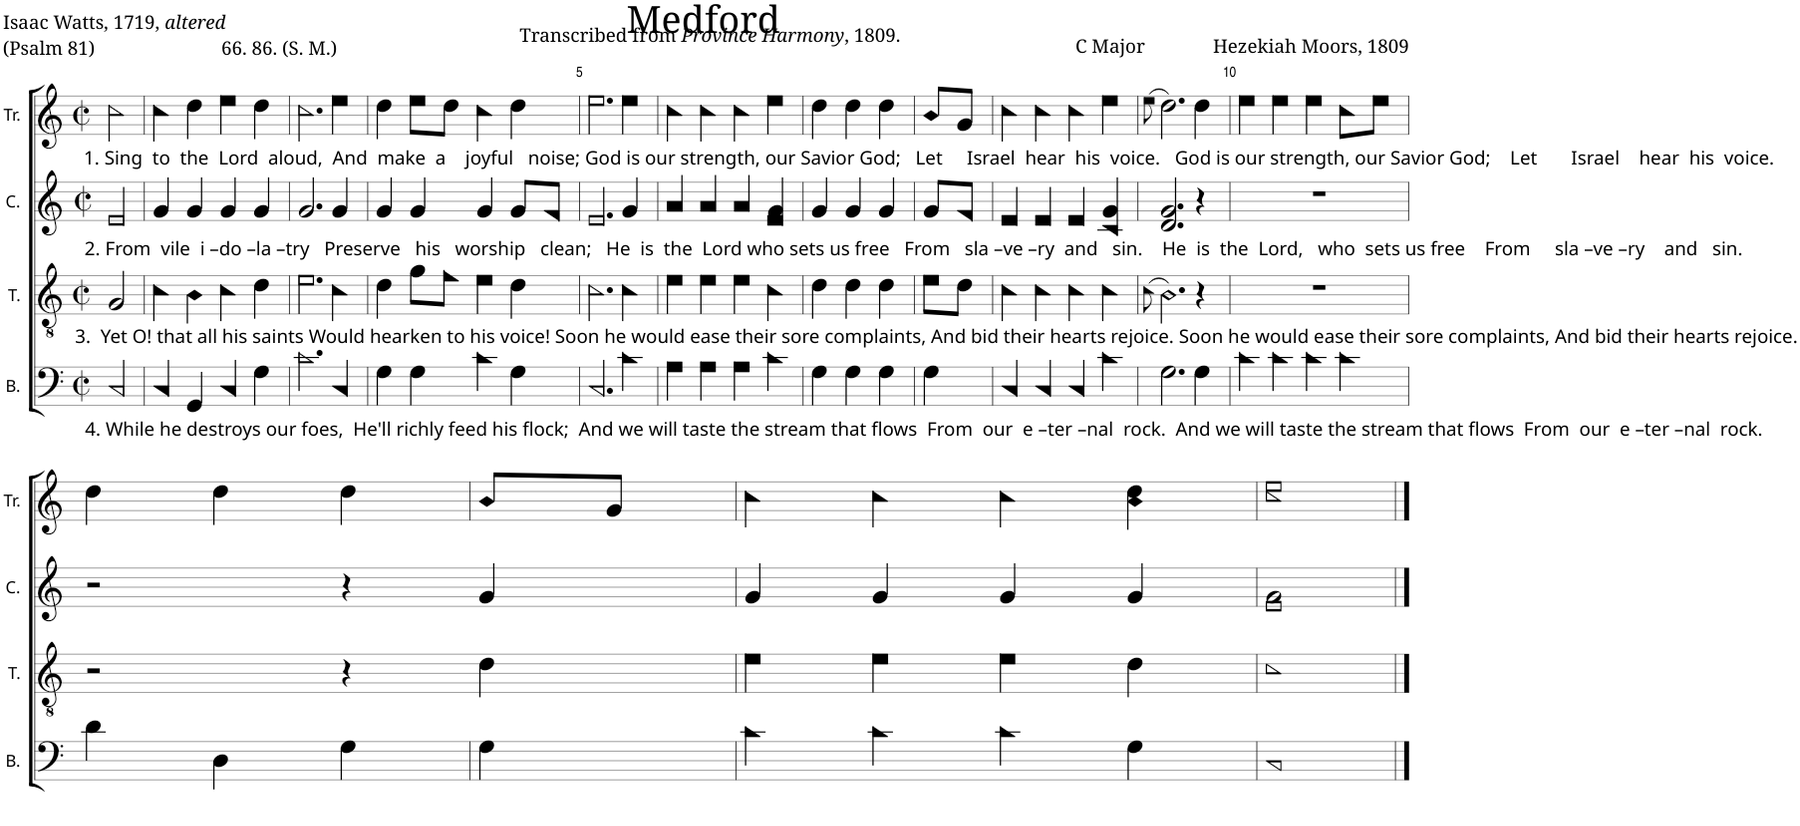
**kern	**kern	**kern	**kern
*part4	*part3	*part2	*part1
*staff4	*staff3	*staff2	*staff1
*I"B.	*I"T.	*I"C.	*I"Tr.
*I'B.	*I'T.	*I'C.	*I'Tr.
*clefF4	*clefGv2	*clefG2	*clefG2
*k[]	*k[]	*k[]	*k[]
*M2/2	*M2/2	*M2/2	*M2/2
*met(c|)	*met(c|)	*met(c|)	*met(c|)
=1	=1	=1	=1
!	!	!	!LO:TX:b:t=1. Sing  to  the  Lord  aloud,  And  make  a    joyful   noise; God is our strength, our Savior God;   Let     Israel  hear  his  voice.   God is our strength, our Savior God;    Let       Israel    hear  his  voice.
!	!	!LO:TX:b:t=2. From  vile  i –do –la –try   Preserve   his   worship   clean;   He  is  the  Lord who sets us free   From   sla –ve –ry  and   sin.    He  is  the  Lord,   who  sets us free    From     sla –ve –ry    and   sin.	!
!	!LO:TX:b:t=3.  Yet O! that all his saints Would hearken to his voice!	!	!
!	!LO:TX:b:t=Soon he would ease their sore complaints	!	!
!	!LO:TX:b:t=, And bid their hearts rejoice.	!	!
!	!LO:TX:b:t=Soon he would ease their sore complaints	!	!
!	!LO:TX:b:t=, And bid their hearts rejoice.	!	!
!LO:TX:b:t=4. While he destroys our foes,  He'll richly feed his flock;  And we will taste the stream that flows  From  our  e –ter –nal  rock.  And we will taste the stream that flows  From  our  e –ter –nal  rock.	!	!	!
2C!/	2G!/	2e!/	2cc!\
=2	=2	=2	=2
4C!/	4c!\	4g!/	4cc!\
4GG!/	4B!\	4g!/	4dd!\
4C!/	4c!\	4g!/	4ee!\
4G!\	4d!\	4g!/	4dd!\
=3	=3	=3	=3
2.c!\	2.e!\	2.g!/	2.cc!\
4C!/	4c!\	4g!/	4ee!\
=4	=4	=4	=4
4G!\	4d!\	4g!/	4dd!\
4G!\	8g!\L	4g!/	8ee!\L
.	8f!\J	.	8dd!\J
4c!\	4e!\	4g!/	4cc!\
4G!\	4d!\	8g!/L	4dd!\
.	.	8f!/J	.
=5	=5	=5	=5
2.C!/	2.c!\	2.e!/	2.ee!\
4c!\	4c!\	4g!/	4ee!\
=6	=6	=6	=6
4A!\	4e!\	4a!/	4cc!\
4A!\	4e!\	4a!/	4cc!\
4A!\	4e!\	4a!/	4cc!\
4c!\	4c!\	4e!/ 4g!/	4ee!\
=7	=7	=7	=7
4G!\	4d!\	4g!/	4dd!\
4G!\	4d!\	4g!/	4dd!\
4G!\	4d!\	4g!/	4dd!\
4G!\	8e!\L	8g!/L	8b!/L
.	8d!\J	8f!/J	8g!/J
=8	=8	=8	=8
4C!/	4c!\	4e!/	4cc!\
4C!/	4c!\	4e!/	4cc!\
4C!/	4c!\	4e!/	4cc!\
4c!\	4c!\	4c!/ 4g!/	4ee!\
=9	=9	=9	=9
.	(8qc\	.	(8qee\
2.G!\	2.B!\)	2.d!/ 2.g!/	2.dd!\)
4G!\	4r	4r	4dd!\
=10	=10	=10	=10
4c!\	1r	1r	4ee!\
4c!\	.	.	4ee!\
4c!\	.	.	4ee!\
4c!\	.	.	8cc!\L
.	.	.	8ee!\J
!!LO:LB:g=z
=11	=11	=11	=11
4d!\	2r	2r	4dd!\
4D!\	.	.	4dd!\
4G!\	4r	4r	4dd!\
4G!\	4d!\	4g!/	8b!/L
.	.	.	8g!/J
=12	=12	=12	=12
4c!\	4e!\	4g!/	4cc!\
4c!\	4e!\	4g!/	4cc!\
4c!\	4e!\	4g!/	4cc!\
4G!\	4d!\	4g!/	4b!\ 4dd!\
=13	=13	=13	=13
1C!	1c!	1e! 1g!	1cc! 1ee!
==	==	==	==
*-	*-	*-	*-
